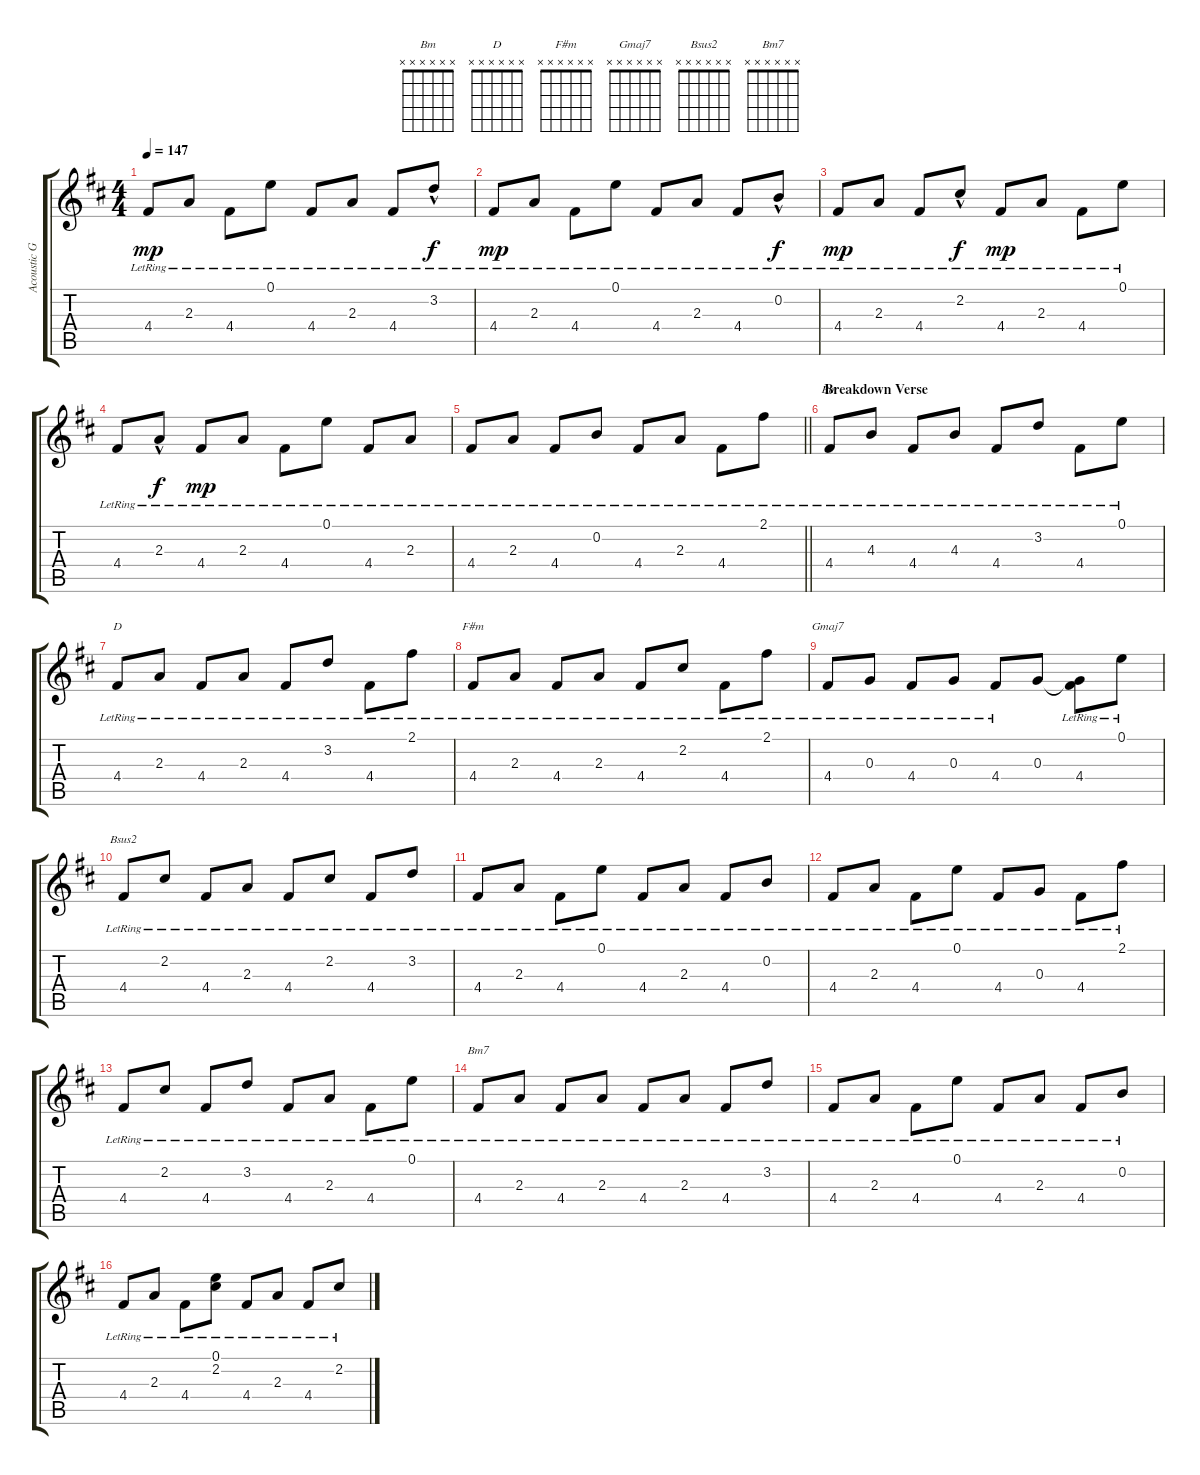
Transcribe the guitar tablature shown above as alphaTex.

\track ("Acoustic Guitar" "Acoustic G") {instrument acousticguitarsteel}
\staff {score tabs}
\tuning (E4 B3 G3 D3 A2 E2) {hide}
\chord ("Bm" x x x x x x)
\chord ("D" x x x x x x)
\chord ("F#m" x x x x x x)
\chord ("Gmaj7" x x x x x x)
\chord ("Bsus2" x x x x x x)
\chord ("Bm7" x x x x x x)
\ts (4 4)
\tempo 147
\clef g2
\ks d
4.4{lr}.8{dy mp} 2.3{lr}.8 4.4{lr}.8 0.1{lr}.8 4.4{lr}.8 2.3{lr}.8 4.4{lr}.8 3.2{hac lr}.8{dy f} |
4.4{lr}.8{dy mp} 2.3{lr}.8 4.4{lr}.8 0.1{lr}.8 4.4{lr}.8 2.3{lr}.8 4.4{lr}.8 0.2{hac lr}.8{dy f} |
4.4{lr}.8{dy mp} 2.3{lr}.8 4.4{lr}.8 2.2{hac lr}.8{dy f} 4.4{lr}.8{dy mp} 2.3{lr}.8 4.4{lr}.8 0.1{lr}.8 |
4.4{lr}.8 2.3{hac lr}.8{dy f} 4.4{lr}.8{dy mp} 2.3{lr}.8 4.4{lr}.8 0.1{lr}.8 4.4{lr}.8 2.3{lr}.8 |
\barLineRight lightlight
4.4{lr}.8 2.3{lr}.8 4.4{lr}.8 0.2{lr}.8 4.4{lr}.8 2.3{lr}.8 4.4{lr}.8 2.1{lr}.8 |
\section ("" "Breakdown Verse")
4.4{lr}.8{ch "Bm"} 4.3{lr}.8 4.4{lr}.8 4.3{lr}.8 4.4{lr}.8 3.2{lr}.8 4.4{lr}.8 0.1{lr}.8 |
4.4{lr}.8{ch "D"} 2.3{lr}.8 4.4{lr}.8 2.3{lr}.8 4.4{lr}.8 3.2{lr}.8 4.4{lr}.8 2.1{lr}.8 |
4.4{lr}.8{ch "F#m"} 2.3{lr}.8 4.4{lr}.8 2.3{lr}.8 4.4{lr}.8 2.2{lr}.8 4.4{lr}.8 2.1{lr}.8 |
4.4{lr}.8{ch "Gmaj7"} 0.3{lr}.8 4.4{lr}.8 0.3{lr}.8 4.4{lr}.8 0.3.8 (0.3{t} 4.4{lr}).8 0.1{lr}.8 |
4.4{lr}.8{ch "Bsus2"} 2.2{lr}.8 4.4{lr}.8 2.3{lr}.8 4.4{lr}.8 2.2{lr}.8 4.4{lr}.8 3.2{lr}.8 |
4.4{lr}.8 2.3{lr}.8 4.4{lr}.8 0.1{lr}.8 4.4{lr}.8 2.3{lr}.8 4.4{lr}.8 0.2{lr}.8 |
4.4{lr}.8 2.3{lr}.8 4.4{lr}.8 0.1{lr}.8 4.4{lr}.8 0.3{lr}.8 4.4{lr}.8 2.1{lr}.8 |
4.4{lr}.8 2.2{lr}.8 4.4{lr}.8 3.2{lr}.8 4.4{lr}.8 2.3{lr}.8 4.4{lr}.8 0.1{lr}.8 |
4.4{lr}.8{ch "Bm7"} 2.3{lr}.8 4.4{lr}.8 2.3{lr}.8 4.4{lr}.8 2.3{lr}.8 4.4{lr}.8 3.2{lr}.8 |
4.4{lr}.8 2.3{lr}.8 4.4{lr}.8 0.1{lr}.8 4.4{lr}.8 2.3{lr}.8 4.4{lr}.8 0.2{lr}.8 |
4.4{lr}.8 2.3{lr}.8 4.4{lr}.8 (0.1{lr} 2.2{lr}).8 4.4{lr}.8 2.3{lr}.8 4.4{lr}.8 2.2{lr}.8
